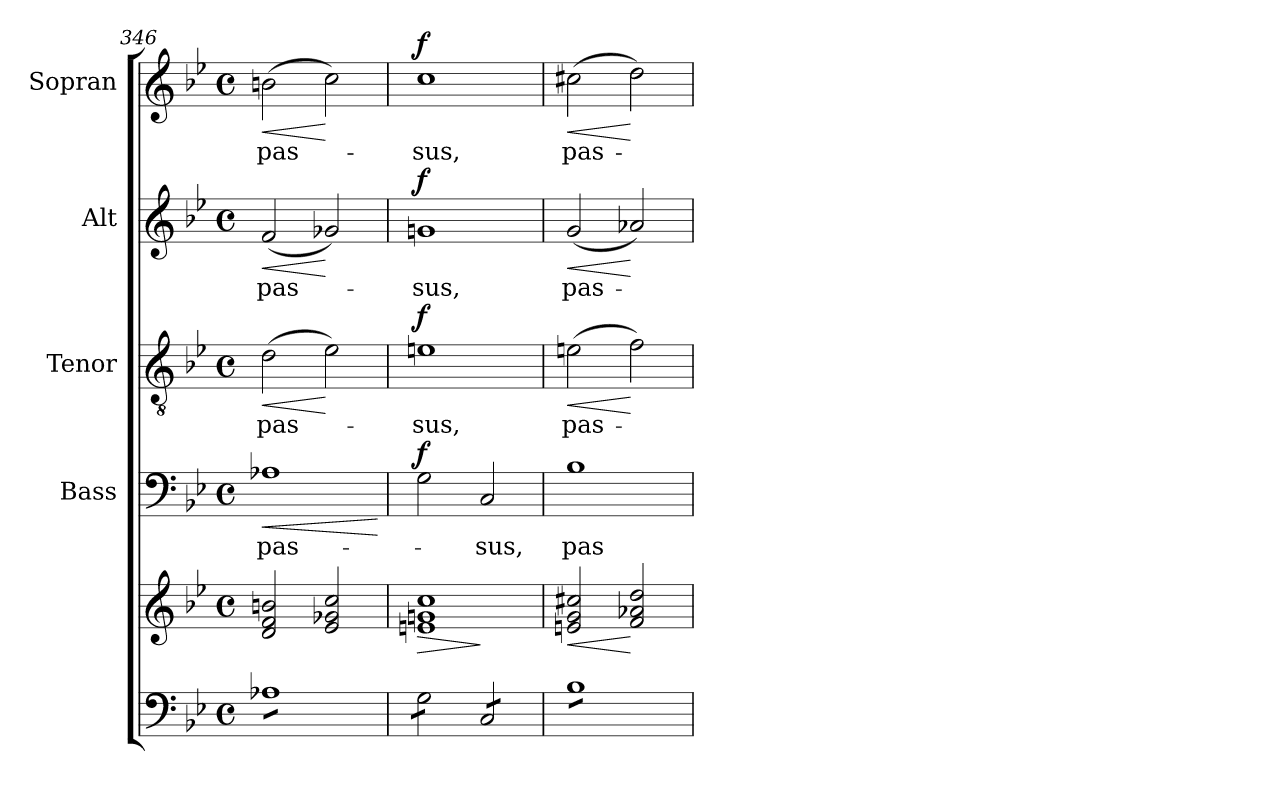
**kern	**kern	**dynam	**kern	**text	**dynam	**kern	**text	**dynam	**kern	**text	**dynam	**kern	**text	**dynam
*part5	*part5	*part5	*part4	*part4	*part4	*part3	*part3	*part3	*part2	*part2	*part2	*part1	*part1	*part1
*staff6	*staff5	*staff5/6	*staff4	*staff4	*staff4	*staff3	*staff3	*staff3	*staff2	*staff2	*staff2	*staff1	*staff1	*staff1
*	*	*	*I"Bass	*	*	*I"Tenor	*	*	*I"Alt	*	*	*I"Sopran	*	*
*	*	*	*I'B.	*	*	*I'T.	*	*	*I'A.	*	*	*I'S.	*	*
*clefF4	*clefG2	*	*clefF4	*	*	*clefGv2	*	*	*clefG2	*	*	*clefG2	*	*
*k[b-e-]	*k[b-e-]	*	*k[b-e-]	*	*	*k[b-e-]	*	*	*k[b-e-]	*	*	*k[b-e-]	*	*
*B-:	*B-:	*	*B-:	*	*	*B-:	*	*	*B-:	*	*	*B-:	*	*
*M4/4	*M4/4	*	*M4/4	*	*	*M4/4	*	*	*M4/4	*	*	*M4/4	*	*
*met(c)	*met(c)	*	*met(c)	*	*	*met(c)	*	*	*met(c)	*	*	*met(c)	*	*
=346	=346	=346	=346	=346	=346	=346	=346	=346	=346	=346	=346	=346	=346	=346
!	!	!	!	!LO:LY:b	!LO:HP:b	!	!LO:LY:b	!LO:HP:b	!	!LO:LY:b	!LO:HP:b	!	!LO:LY:b	!LO:HP:b
*tremolo	*	*	*	*	*	*	*	*	*	*	*	*	*	*
8A-XL	2d/ 2f/ 2bn/	.	1A-X	pas-	<	(>2d\	pas-	<	(<2f/	pas-	<	(>2bn\	pas-	<
8A-X	.	.	.	.	.	.	.	.	.	.	.	.	.	.
8A-X	.	.	.	.	.	.	.	.	.	.	.	.	.	.
8A-X	.	.	.	.	.	.	.	.	.	.	.	.	.	.
8A-X	2e-/ 2g-X/ 2cc/	.	.	.	.	2e-\)	.	[	2g-X/)	.	[	2cc\)	.	[
8A-X	.	.	.	.	.	.	.	.	.	.	.	.	.	.
8A-X	.	.	.	.	.	.	.	.	.	.	.	.	.	.
8A-XJ	.	.	.	.	.	.	.	.	.	.	.	.	.	.
.	.	.	.	.	[	.	.	.	.	.	.	.	.	.
=347	=347	=347	=347	=347	=347	=347	=347	=347	=347	=347	=347	=347	=347	=347
!	!	!LO:HP:b	!	!	!LO:DY:a	!	!LO:LY:b	!LO:DY:a	!	!LO:LY:b	!LO:DY:a	!	!LO:LY:b	!LO:DY:a
8G\L	1en 1gn 1cc	>	2G\	.	f	1en	-sus,	f	1gn	-sus,	f	1cc	-sus,	f
8G\	.	.	.	.	.	.	.	.	.	.	.	.	.	.
8G\	.	.	.	.	.	.	.	.	.	.	.	.	.	.
8G\J	.	.	.	.	.	.	.	.	.	.	.	.	.	.
!	!	!	!	!LO:LY:b	!	!	!	!	!	!	!	!	!	!
8C/L	.	]	2C/	-sus,	.	.	.	.	.	.	.	.	.	.
8C/	.	.	.	.	.	.	.	.	.	.	.	.	.	.
8C/	.	.	.	.	.	.	.	.	.	.	.	.	.	.
8C/J	.	.	.	.	.	.	.	.	.	.	.	.	.	.
=348	=348	=348	=348	=348	=348	=348	=348	=348	=348	=348	=348	=348	=348	=348
!	!	!LO:HP:b	!	!LO:LY:b	!	!	!LO:LY:b	!LO:HP:b	!	!LO:LY:b	!LO:HP:b	!	!LO:LY:b	!LO:HP:b
8B-L	2en/ 2g/ 2cc#X/	<	1B-	pas-	.	(>2en\	pas-	<	(<2g/	pas-	<	(>2cc#X\	pas-	<
8B-	.	.	.	.	.	.	.	.	.	.	.	.	.	.
8B-	.	.	.	.	.	.	.	.	.	.	.	.	.	.
8B-	.	.	.	.	.	.	.	.	.	.	.	.	.	.
8B-	2f/ 2a-X/ 2dd/	[	.	.	.	2f\)	.	[	2a-X/)	.	[	2dd\)	.	[
8B-	.	.	.	.	.	.	.	.	.	.	.	.	.	.
8B-	.	.	.	.	.	.	.	.	.	.	.	.	.	.
8B-J	.	.	.	.	.	.	.	.	.	.	.	.	.	.
*Xtremolo	*	*	*	*	*	*	*	*	*	*	*	*	*	*
=	=	=	=	=	=	=	=	=	=	=	=	=	=	=
*-	*-	*-	*-	*-	*-	*-	*-	*-	*-	*-	*-	*-	*-	*-
